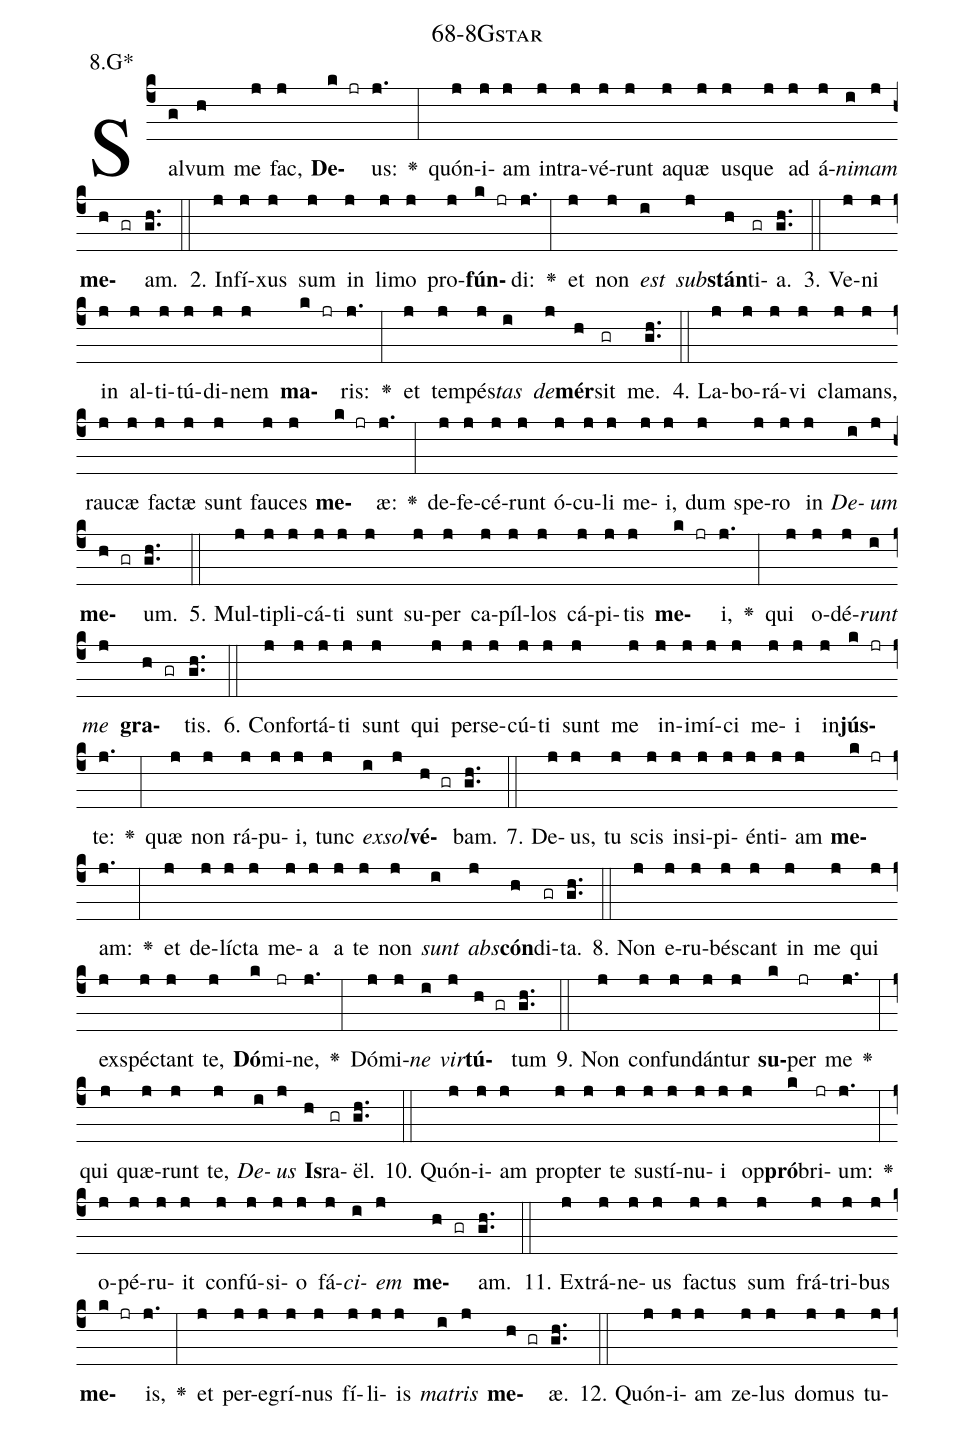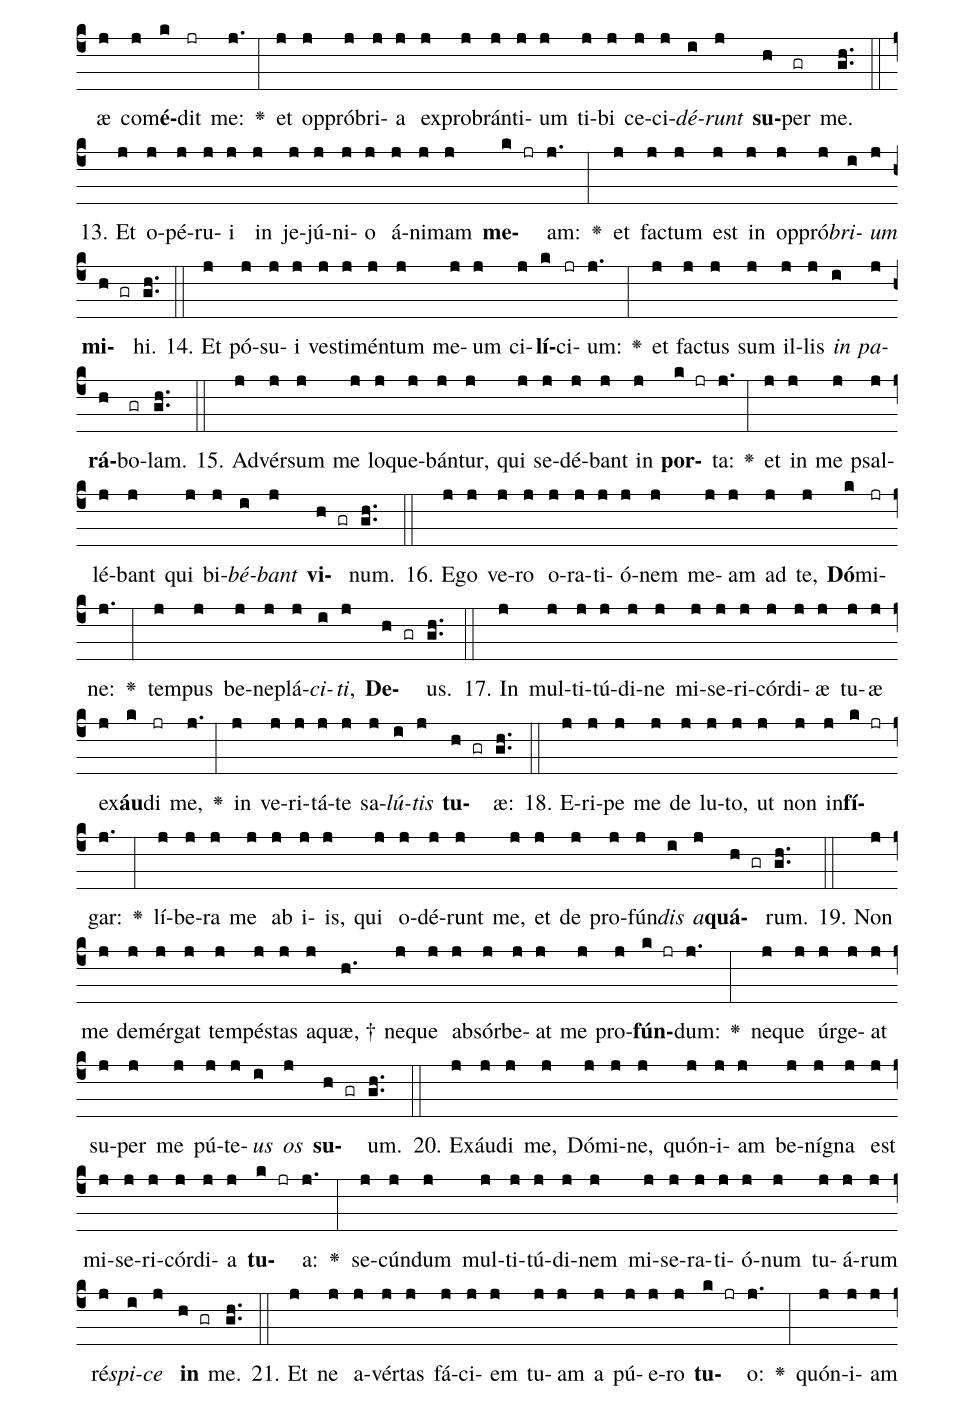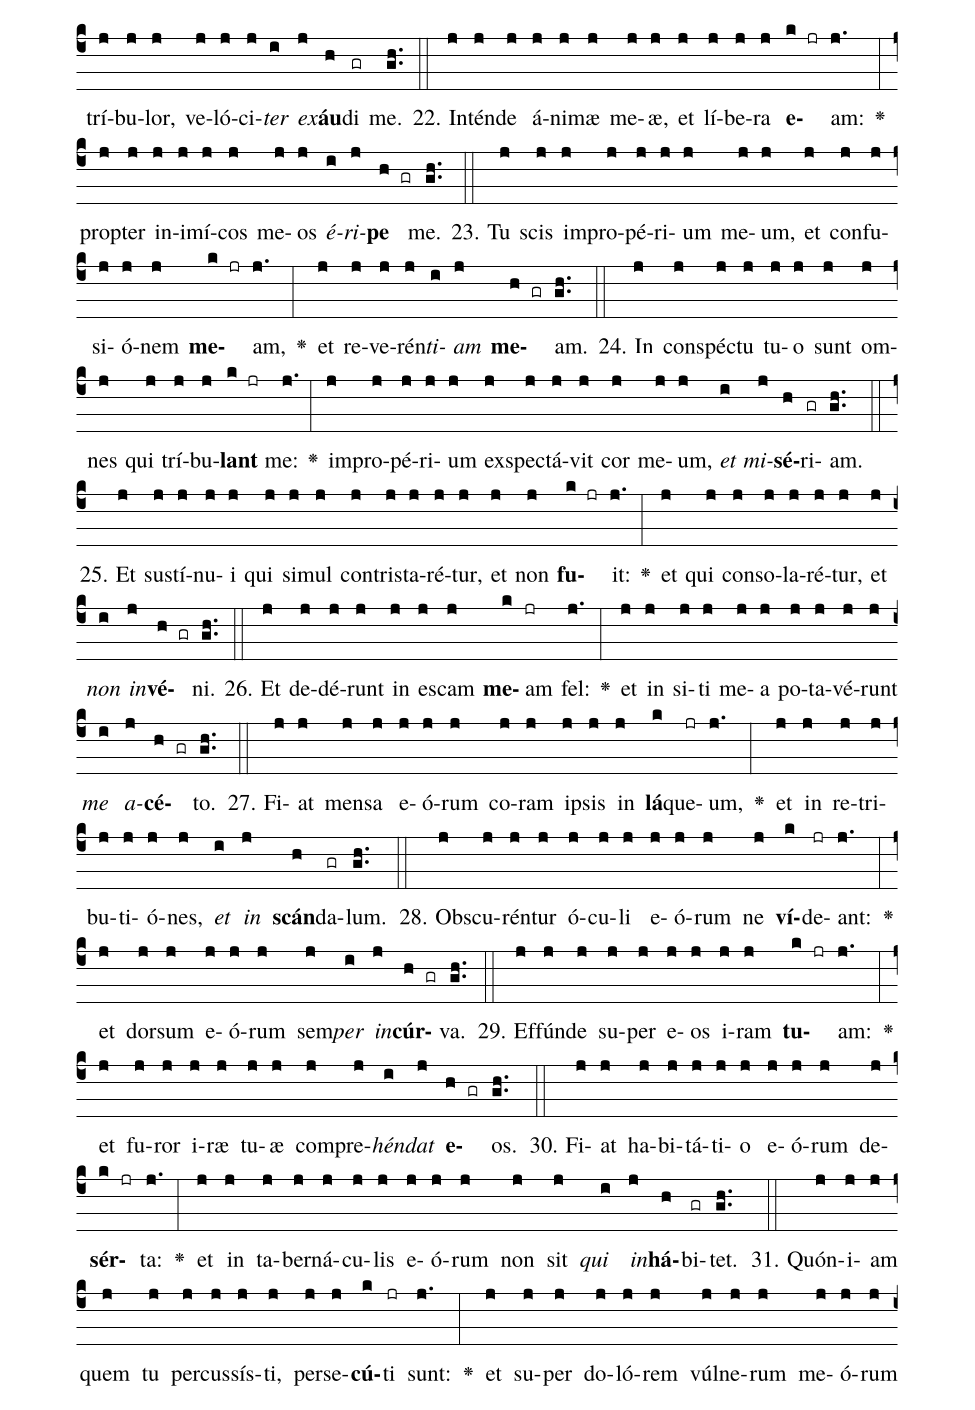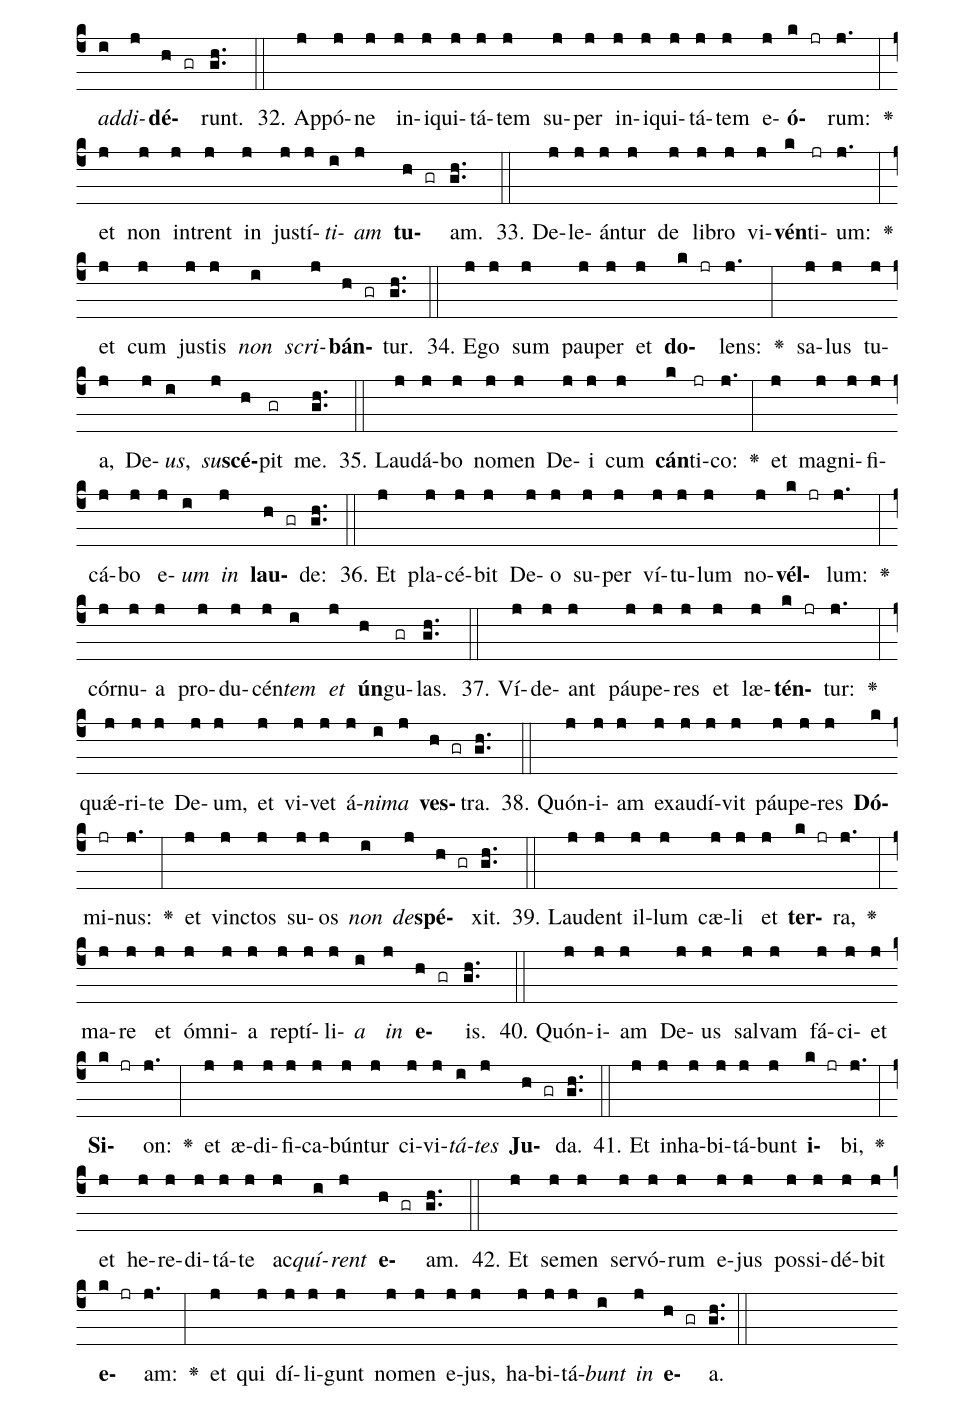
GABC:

name: 68-8Gstar;
annotation: 8.G*;
%%
(c4)Sal(g)vum(h) me(j) fac,(j) <b>De</b>(k jr)us:(j.) <v>\greheightstar</v>(:) quón(j)i(j)am(j) in(j)tra(j)vé(j)runt(j) a(j)quæ(j) us(j)que(j) ad(j) á(j)<i>ni</i>(i)<i>mam</i>(j) <b>me</b>(h gr)am.(gh..) (::)
2. In(j)fí(j)xus(j) sum(j) in(j) li(j)mo(j) pro(j)<b>fún</b>(k jr)di:(j.) <v>\greheightstar</v>(:) et(j) non(j) <i>est</i>(i) <i>sub</i>(j)<b>stán</b>(h)ti(gr)a.(gh..) (::)
3. Ve(j)ni(j) in(j) al(j)ti(j)tú(j)di(j)nem(j) <b>ma</b>(k jr)ris:(j.) <v>\greheightstar</v>(:) et(j) tem(j)pés(j)<i>tas</i>(i) <i>de</i>(j)<b>mér</b>(h)sit(gr) me.(gh..) (::)
4. La(j)bo(j)rá(j)vi(j) cla(j)mans,(j) rau(j)cæ(j) fac(j)tæ(j) sunt(j) fau(j)ces(j) <b>me</b>(k jr)æ:(j.) <v>\greheightstar</v>(:) de(j)fe(j)cé(j)runt(j) ó(j)cu(j)li(j) me(j)i,(j) dum(j) spe(j)ro(j) in(j) <i>De</i>(i)<i>um</i>(j) <b>me</b>(h gr)um.(gh..) (::)
5. Mul(j)ti(j)pli(j)cá(j)ti(j) sunt(j) su(j)per(j) ca(j)píl(j)los(j) cá(j)pi(j)tis(j) <b>me</b>(k jr)i,(j.) <v>\greheightstar</v>(:) qui(j) o(j)dé(j)<i>runt</i>(i) <i>me</i>(j) <b>gra</b>(h gr)tis.(gh..) (::)
6. Con(j)for(j)tá(j)ti(j) sunt(j) qui(j) per(j)se(j)cú(j)ti(j) sunt(j) me(j) in(j)i(j)mí(j)ci(j) me(j)i(j) in(j)<b>jús</b>(k jr)te:(j.) <v>\greheightstar</v>(:) quæ(j) non(j) rá(j)pu(j)i,(j) tunc(j) <i>ex</i>(i)<i>sol</i>(j)<b>vé</b>(h gr)bam.(gh..) (::)
7. De(j)us,(j) tu(j) scis(j) in(j)si(j)pi(j)én(j)ti(j)am(j) <b>me</b>(k jr)am:(j.) <v>\greheightstar</v>(:) et(j) de(j)líc(j)ta(j) me(j)a(j) a(j) te(j) non(j) <i>sunt</i>(i) <i>abs</i>(j)<b>cón</b>(h)di(gr)ta.(gh..) (::)
8. Non(j) e(j)ru(j)bés(j)cant(j) in(j) me(j) qui(j) ex(j)spéc(j)tant(j) te,(j) <b>Dó</b>(k)mi(jr)ne,(j.) <v>\greheightstar</v>(:) Dó(j)mi(j)<i>ne</i>(i) <i>vir</i>(j)<b>tú</b>(h gr)tum(gh..) (::)
9. Non(j) con(j)fun(j)dán(j)tur(j) <b>su</b>(k)per(jr) me(j.) <v>\greheightstar</v>(:) qui(j) quæ(j)runt(j) te,(j) <i>De</i>(i)<i>us</i>(j) <b>Is</b>(h)ra(gr)ël.(gh..) (::)
10. Quón(j)i(j)am(j) prop(j)ter(j) te(j) sus(j)tí(j)nu(j)i(j) op(j)<b>pró</b>(k)bri(jr)um:(j.) <v>\greheightstar</v>(:) o(j)pé(j)ru(j)it(j) con(j)fú(j)si(j)o(j) fá(j)<i>ci</i>(i)<i>em</i>(j) <b>me</b>(h gr)am.(gh..) (::)
11. Ex(j)trá(j)ne(j)us(j) fac(j)tus(j) sum(j) frá(j)tri(j)bus(j) <b>me</b>(k jr)is,(j.) <v>\greheightstar</v>(:) et(j) per(j)e(j)grí(j)nus(j) fí(j)li(j)is(j) <i>ma</i>(i)<i>tris</i>(j) <b>me</b>(h gr)æ.(gh..) (::)
12. Quón(j)i(j)am(j) ze(j)lus(j) do(j)mus(j) tu(j)æ(j) com(j)<b>é</b>(k)dit(jr) me:(j.) <v>\greheightstar</v>(:) et(j) op(j)pró(j)bri(j)a(j) ex(j)pro(j)brán(j)ti(j)um(j) ti(j)bi(j) ce(j)ci(j)<i>dé</i>(i)<i>runt</i>(j) <b>su</b>(h)per(gr) me.(gh..) (::)
13. Et(j) o(j)pé(j)ru(j)i(j) in(j) je(j)jú(j)ni(j)o(j) á(j)ni(j)mam(j) <b>me</b>(k jr)am:(j.) <v>\greheightstar</v>(:) et(j) fac(j)tum(j) est(j) in(j) op(j)pró(j)<i>bri</i>(i)<i>um</i>(j) <b>mi</b>(h gr)hi.(gh..) (::)
14. Et(j) pó(j)su(j)i(j) ves(j)ti(j)mén(j)tum(j) me(j)um(j) ci(j)<b>lí</b>(k)ci(jr)um:(j.) <v>\greheightstar</v>(:) et(j) fac(j)tus(j) sum(j) il(j)lis(j) <i>in</i>(i) <i>pa</i>(j)<b>rá</b>(h)bo(gr)lam.(gh..) (::)
15. Ad(j)vér(j)sum(j) me(j) lo(j)que(j)bán(j)tur,(j) qui(j) se(j)dé(j)bant(j) in(j) <b>por</b>(k jr)ta:(j.) <v>\greheightstar</v>(:) et(j) in(j) me(j) psal(j)lé(j)bant(j) qui(j) bi(j)<i>bé</i>(i)<i>bant</i>(j) <b>vi</b>(h gr)num.(gh..) (::)
16. E(j)go(j) ve(j)ro(j) o(j)ra(j)ti(j)ó(j)nem(j) me(j)am(j) ad(j) te,(j) <b>Dó</b>(k)mi(jr)ne:(j.) <v>\greheightstar</v>(:) tem(j)pus(j) be(j)ne(j)plá(j)<i>ci</i>(i)<i>ti</i>,(j) <b>De</b>(h gr)us.(gh..) (::)
17. In(j) mul(j)ti(j)tú(j)di(j)ne(j) mi(j)se(j)ri(j)cór(j)di(j)æ(j) tu(j)æ(j) ex(j)<b>áu</b>(k)di(jr) me,(j.) <v>\greheightstar</v>(:) in(j) ve(j)ri(j)tá(j)te(j) sa(j)<i>lú</i>(i)<i>tis</i>(j) <b>tu</b>(h gr)æ:(gh..) (::)
18. E(j)ri(j)pe(j) me(j) de(j) lu(j)to,(j) ut(j) non(j) in(j)<b>fí</b>(k jr)gar:(j.) <v>\greheightstar</v>(:) lí(j)be(j)ra(j) me(j) ab(j) i(j)is,(j) qui(j) o(j)dé(j)runt(j) me,(j) et(j) de(j) pro(j)fún(j)<i>dis</i>(i) <i>a</i>(j)<b>quá</b>(h gr)rum.(gh..) (::)
19. Non(j) me(j) de(j)mér(j)gat(j) tem(j)pés(j)tas(j) a(j)quæ, †(h.) ne(j)que(j) ab(j)sór(j)be(j)at(j) me(j) pro(j)<b>fún</b>(k jr)dum:(j.) <v>\greheightstar</v>(:) ne(j)que(j) úr(j)ge(j)at(j) su(j)per(j) me(j) pú(j)te(j)<i>us</i>(i) <i>os</i>(j) <b>su</b>(h gr)um.(gh..) (::)
20. Ex(j)áu(j)di(j) me,(j) Dó(j)mi(j)ne,(j) quón(j)i(j)am(j) be(j)ní(j)gna(j) est(j) mi(j)se(j)ri(j)cór(j)di(j)a(j) <b>tu</b>(k jr)a:(j.) <v>\greheightstar</v>(:) se(j)cún(j)dum(j) mul(j)ti(j)tú(j)di(j)nem(j) mi(j)se(j)ra(j)ti(j)ó(j)num(j) tu(j)á(j)rum(j) ré(j)<i>spi</i>(i)<i>ce</i>(j) <b>in</b>(h gr) me.(gh..) (::)
21. Et(j) ne(j) a(j)vér(j)tas(j) fá(j)ci(j)em(j) tu(j)am(j) a(j) pú(j)e(j)ro(j) <b>tu</b>(k jr)o:(j.) <v>\greheightstar</v>(:) quón(j)i(j)am(j) trí(j)bu(j)lor,(j) ve(j)ló(j)ci(j)<i>ter</i>(i) <i>ex</i>(j)<b>áu</b>(h)di(gr) me.(gh..) (::)
22. In(j)tén(j)de(j) á(j)ni(j)mæ(j) me(j)æ,(j) et(j) lí(j)be(j)ra(j) <b>e</b>(k jr)am:(j.) <v>\greheightstar</v>(:) prop(j)ter(j) in(j)i(j)mí(j)cos(j) me(j)os(j) <i>é</i>(i)<i>ri</i>(j)<b>pe</b>(h gr) me.(gh..) (::)
23. Tu(j) scis(j) im(j)pro(j)pé(j)ri(j)um(j) me(j)um,(j) et(j) con(j)fu(j)si(j)ó(j)nem(j) <b>me</b>(k jr)am,(j.) <v>\greheightstar</v>(:) et(j) re(j)ve(j)rén(j)<i>ti</i>(i)<i>am</i>(j) <b>me</b>(h gr)am.(gh..) (::)
24. In(j) con(j)spéc(j)tu(j) tu(j)o(j) sunt(j) om(j)nes(j) qui(j) trí(j)bu(j)<b>lant</b>(k jr) me:(j.) <v>\greheightstar</v>(:) im(j)pro(j)pé(j)ri(j)um(j) ex(j)spec(j)tá(j)vit(j) cor(j) me(j)um,(j) <i>et</i>(i) <i>mi</i>(j)<b>sé</b>(h)ri(gr)am.(gh..) (::)
25. Et(j) sus(j)tí(j)nu(j)i(j) qui(j) si(j)mul(j) con(j)tris(j)ta(j)ré(j)tur,(j) et(j) non(j) <b>fu</b>(k jr)it:(j.) <v>\greheightstar</v>(:) et(j) qui(j) con(j)so(j)la(j)ré(j)tur,(j) et(j) <i>non</i>(i) <i>in</i>(j)<b>vé</b>(h gr)ni.(gh..) (::)
26. Et(j) de(j)dé(j)runt(j) in(j) es(j)cam(j) <b>me</b>(k)am(jr) fel:(j.) <v>\greheightstar</v>(:) et(j) in(j) si(j)ti(j) me(j)a(j) po(j)ta(j)vé(j)runt(j) <i>me</i>(i) <i>a</i>(j)<b>cé</b>(h gr)to.(gh..) (::)
27. Fi(j)at(j) men(j)sa(j) e(j)ó(j)rum(j) co(j)ram(j) ip(j)sis(j) in(j) <b>lá</b>(k)que(jr)um,(j.) <v>\greheightstar</v>(:) et(j) in(j) re(j)tri(j)bu(j)ti(j)ó(j)nes,(j) <i>et</i>(i) <i>in</i>(j) <b>scán</b>(h)da(gr)lum.(gh..) (::)
28. Obs(j)cu(j)rén(j)tur(j) ó(j)cu(j)li(j) e(j)ó(j)rum(j) ne(j) <b>ví</b>(k)de(jr)ant:(j.) <v>\greheightstar</v>(:) et(j) dor(j)sum(j) e(j)ó(j)rum(j) sem(j)<i>per</i>(i) <i>in</i>(j)<b>cúr</b>(h gr)va.(gh..) (::)
29. Ef(j)fún(j)de(j) su(j)per(j) e(j)os(j) i(j)ram(j) <b>tu</b>(k jr)am:(j.) <v>\greheightstar</v>(:) et(j) fu(j)ror(j) i(j)ræ(j) tu(j)æ(j) com(j)pre(j)<i>hén</i>(i)<i>dat</i>(j) <b>e</b>(h gr)os.(gh..) (::)
30. Fi(j)at(j) ha(j)bi(j)tá(j)ti(j)o(j) e(j)ó(j)rum(j) de(j)<b>sér</b>(k jr)ta:(j.) <v>\greheightstar</v>(:) et(j) in(j) ta(j)ber(j)ná(j)cu(j)lis(j) e(j)ó(j)rum(j) non(j) sit(j) <i>qui</i>(i) <i>in</i>(j)<b>há</b>(h)bi(gr)tet.(gh..) (::)
31. Quón(j)i(j)am(j) quem(j) tu(j) per(j)cus(j)sís(j)ti,(j) per(j)se(j)<b>cú</b>(k)ti(jr) sunt:(j.) <v>\greheightstar</v>(:) et(j) su(j)per(j) do(j)ló(j)rem(j) vúl(j)ne(j)rum(j) me(j)ó(j)rum(j) <i>ad</i>(i)<i>di</i>(j)<b>dé</b>(h gr)runt.(gh..) (::)
32. Ap(j)pó(j)ne(j) in(j)i(j)qui(j)tá(j)tem(j) su(j)per(j) in(j)i(j)qui(j)tá(j)tem(j) e(j)<b>ó</b>(k jr)rum:(j.) <v>\greheightstar</v>(:) et(j) non(j) in(j)trent(j) in(j) jus(j)tí(j)<i>ti</i>(i)<i>am</i>(j) <b>tu</b>(h gr)am.(gh..) (::)
33. De(j)le(j)án(j)tur(j) de(j) li(j)bro(j) vi(j)<b>vén</b>(k)ti(jr)um:(j.) <v>\greheightstar</v>(:) et(j) cum(j) jus(j)tis(j) <i>non</i>(i) <i>scri</i>(j)<b>bán</b>(h gr)tur.(gh..) (::)
34. E(j)go(j) sum(j) pau(j)per(j) et(j) <b>do</b>(k jr)lens:(j.) <v>\greheightstar</v>(:) sa(j)lus(j) tu(j)a,(j) De(j)<i>us</i>,(i) <i>su</i>(j)<b>scé</b>(h)pit(gr) me.(gh..) (::)
35. Lau(j)dá(j)bo(j) no(j)men(j) De(j)i(j) cum(j) <b>cán</b>(k)ti(jr)co:(j.) <v>\greheightstar</v>(:) et(j) ma(j)gni(j)fi(j)cá(j)bo(j) e(j)<i>um</i>(i) <i>in</i>(j) <b>lau</b>(h gr)de:(gh..) (::)
36. Et(j) pla(j)cé(j)bit(j) De(j)o(j) su(j)per(j) ví(j)tu(j)lum(j) no(j)<b>vél</b>(k jr)lum:(j.) <v>\greheightstar</v>(:) cór(j)nu(j)a(j) pro(j)du(j)cén(j)<i>tem</i>(i) <i>et</i>(j) <b>ún</b>(h)gu(gr)las.(gh..) (::)
37. Ví(j)de(j)ant(j) páu(j)pe(j)res(j) et(j) læ(j)<b>tén</b>(k jr)tur:(j.) <v>\greheightstar</v>(:) quǽ(j)ri(j)te(j) De(j)um,(j) et(j) vi(j)vet(j) á(j)<i>ni</i>(i)<i>ma</i>(j) <b>ves</b>(h gr)tra.(gh..) (::)
38. Quón(j)i(j)am(j) ex(j)au(j)dí(j)vit(j) páu(j)pe(j)res(j) <b>Dó</b>(k)mi(jr)nus:(j.) <v>\greheightstar</v>(:) et(j) vinc(j)tos(j) su(j)os(j) <i>non</i>(i) <i>de</i>(j)<b>spé</b>(h gr)xit.(gh..) (::)
39. Lau(j)dent(j) il(j)lum(j) cæ(j)li(j) et(j) <b>ter</b>(k jr)ra,(j.) <v>\greheightstar</v>(:) ma(j)re(j) et(j) óm(j)ni(j)a(j) rep(j)tí(j)li(j)<i>a</i>(i) <i>in</i>(j) <b>e</b>(h gr)is.(gh..) (::)
40. Quón(j)i(j)am(j) De(j)us(j) sal(j)vam(j) fá(j)ci(j)et(j) <b>Si</b>(k jr)on:(j.) <v>\greheightstar</v>(:) et(j) æ(j)di(j)fi(j)ca(j)bún(j)tur(j) ci(j)vi(j)<i>tá</i>(i)<i>tes</i>(j) <b>Ju</b>(h gr)da.(gh..) (::)
41. Et(j) in(j)ha(j)bi(j)tá(j)bunt(j) <b>i</b>(k jr)bi,(j.) <v>\greheightstar</v>(:) et(j) he(j)re(j)di(j)tá(j)te(j) ac(j)<i>quí</i>(i)<i>rent</i>(j) <b>e</b>(h gr)am.(gh..) (::)
42. Et(j) se(j)men(j) ser(j)vó(j)rum(j) e(j)jus(j) pos(j)si(j)dé(j)bit(j) <b>e</b>(k jr)am:(j.) <v>\greheightstar</v>(:) et(j) qui(j) dí(j)li(j)gunt(j) no(j)men(j) e(j)jus,(j) ha(j)bi(j)tá(j)<i>bunt</i>(i) <i>in</i>(j) <b>e</b>(h gr)a.(gh..) (::)
